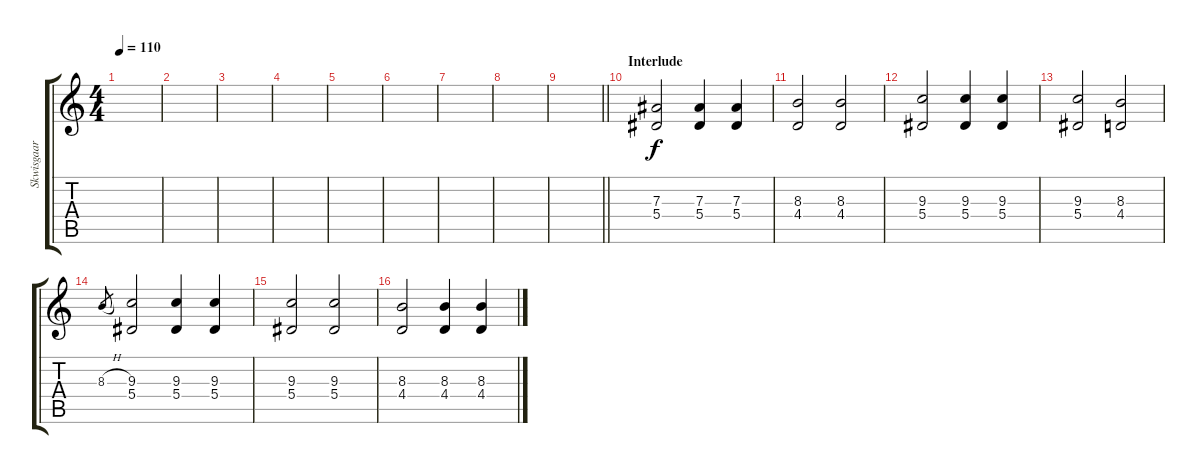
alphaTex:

\track ("Skwisgaar Skwigelf (Harmony Guitar 1)" "Skwisgaar ") {instrument distortionguitar}
\staff {score tabs}
\tuning (C4 G3 Eb3 Bb2 F2 C2) {hide}
\ts (4 4)
\tempo 110
\clef g2
\ks c
|
|
|
|
|
|
|
|
\barLineRight lightlight
|
\section ("" "Interlude")
(7.3 5.4).2{volume 16} (7.3 5.4).4 (7.3 5.4).4 |
(8.3 4.4).2 (8.3 4.4).2 |
(9.3 5.4).2 (9.3 5.4).4 (9.3 5.4).4 |
(9.3 5.4).2 (8.3 4.4).2 |
8.3{h}.8{gr} (9.3 5.4).2 (9.3 5.4).4 (9.3 5.4).4 |
(9.3 5.4).2 (9.3 5.4).2 |
(8.3 4.4).2 (8.3 4.4).4 (8.3 4.4).4
